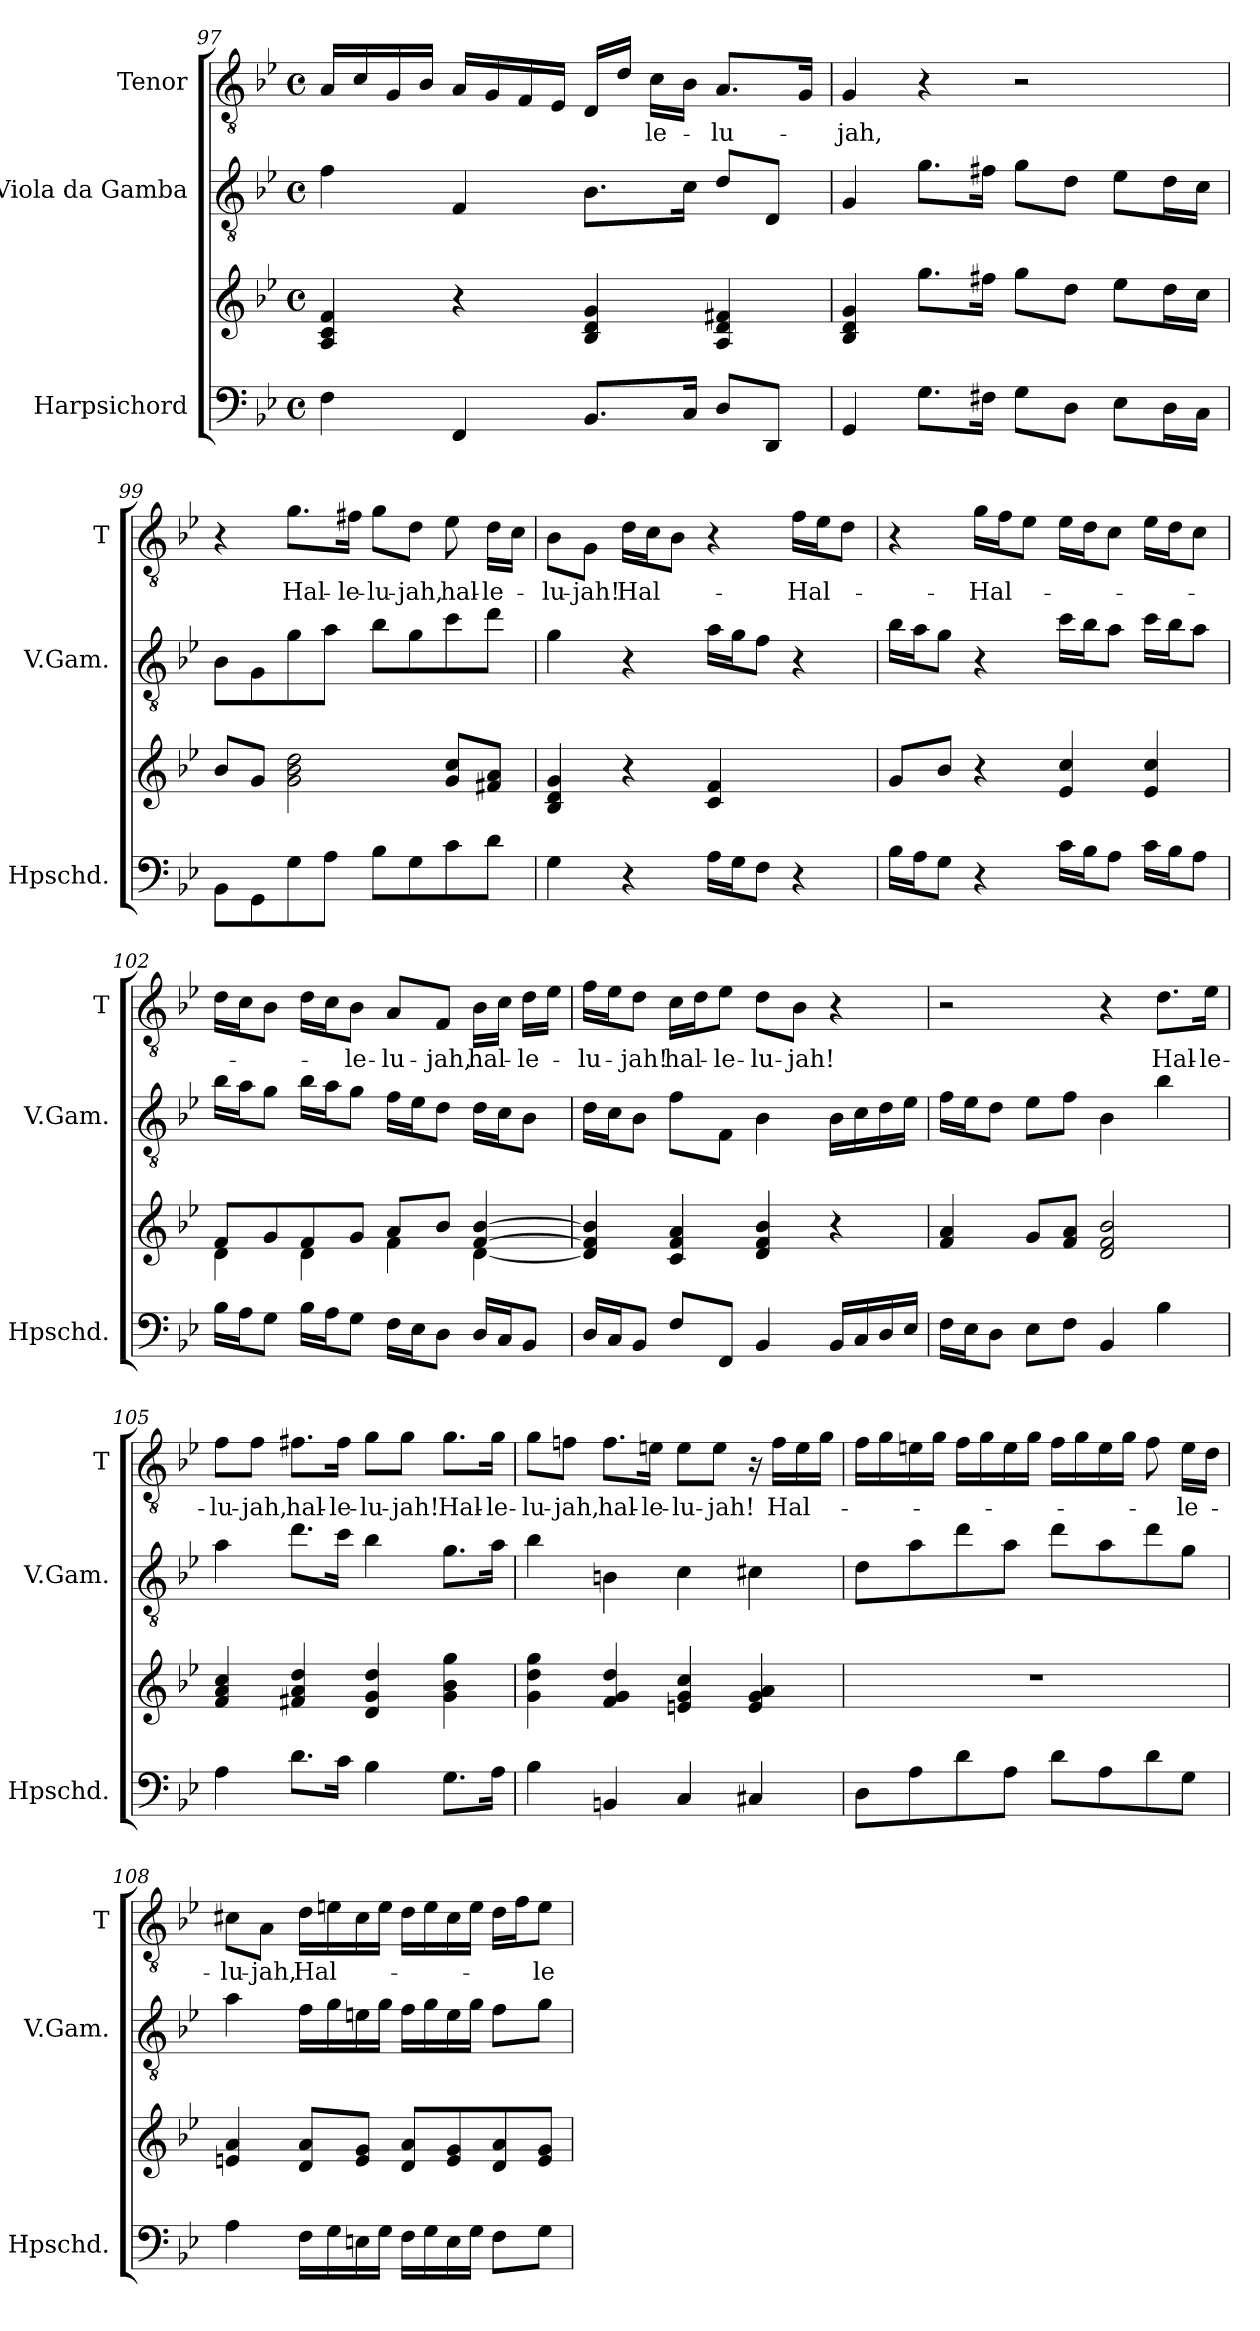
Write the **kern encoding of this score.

**kern	**kern	**kern	**kern	**text
*part3	*part3	*part2	*part1	*part1
*staff4	*staff3	*staff2	*staff1	*staff1
*I"Harpsichord	*	*I"Viola da Gamba	*I"Tenor	*
*I'Hpschd.	*	*I'V.Gam.	*I'T	*
!!LO:LB:g=z
*clefF4	*clefG2	*clefGv2	*clefGv2	*
*	*	*ITrd7c12	*	*
*k[b-e-]	*k[b-e-]	*k[b-e-]	*k[b-e-]	*
*B-:	*B-:	*B-:	*B-:	*
*M4/4	*M4/4	*M4/4	*M4/4	*
*met(c)	*met(c)	*met(c)	*met(c)	*
=97	=97	=97	=97	=97
4F\	4A/ 4c/ 4f/	4F\	16A/LL	.
.	.	.	16c/	.
.	.	.	16G/	.
.	.	.	16B-/JJ	.
4FF/	4r	4FF/	16A/LL	.
.	.	.	16G/	.
.	.	.	16F/	.
.	.	.	16E-/JJ	.
8.BB-/L	4B-/ 4d/ 4g/	8.BB-\L	16D/LL	.
.	.	.	16d/JJ	.
!	!	!	!	!LO:LY:b
.	.	.	16c\LL	-le-
16C/Jk	.	16C\Jk	16B-\JJ	.
!	!	!	!	!LO:LY:b
8D/L	4A/ 4d/ 4f#X/	8D/L	8.A/L	-lu-
8DD/J	.	8DD/J	.	.
.	.	.	16G/Jk	.
=98	=98	=98	=98	=98
!	!	!	!	!LO:LY:b
4GG/	4B-/ 4d/ 4g/	4GG/	4G/	-jah,
8.G\L	8.gg\L	8.G\L	4r	.
16F#X\Jk	16ff#X\Jk	16F#X\Jk	.	.
8G\L	8gg\L	8G\L	2r	.
8D\J	8dd\J	8D\J	.	.
8E-\L	8ee-\L	8E-\L	.	.
16D\L	16dd\L	16D\L	.	.
16C\JJ	16cc\JJ	16C\JJ	.	.
=99	=99	=99	=99	=99
8BB-\L	8b-/L	8BB-\L	4r	.
8GG\	8g/J	8GG\	.	.
!	!	!	!	!LO:LY:b
8G\	2g\ 2b-\ 2dd\	8G\	8.g\L	Hal-
8A\J	.	8A\J	.	.
!	!	!	!	!LO:LY:b
.	.	.	16f#X\Jk	-le-
!	!	!	!	!LO:LY:b
8B-\L	.	8B-\L	8g\L	-lu-
!	!	!	!	!LO:LY:b
8G\	.	8G\	8d\J	-jah,
!	!	!	!	!LO:LY:b
8c\	8g/ 8cc/L	8c\	8e-\	hal-
!	!	!	!	!LO:LY:b
8d\J	8f#X/ 8a/J	8d\J	16d\LL	-le-
.	.	.	16c\JJ	.
!!LO:PB:g=z
=100	=100	=100	=100	=100
!	!	!	!	!LO:LY:b
4G\	4B-/ 4d/ 4g/	4G\	8B-\L	-lu-
!	!	!	!	!LO:LY:b
.	.	.	8G\J	-jah!
!	!	!	!	!LO:LY:b
4r	4r	4r	16d\LL	Hal-
.	.	.	16c\J	.
.	.	.	8B-\J	.
16A\LL	4c/ 4f/	16A\LL	4r	.
16G\J	.	16G\J	.	.
8F\J	.	8F\J	.	.
!	!	!	!	!LO:LY:b
4r	4ryy	4r	16f\LL	-Hal-
.	.	.	16e-\J	.
.	.	.	8d\J	.
!!LO:PB:g=z
=101	=101	=101	=101	=101
16B-\LL	8g/L	16B-\LL	4r	.
16A\J	.	16A\J	.	.
8G\J	8b-/J	8G\J	.	.
!	!	!	!	!LO:LY:b
4r	4r	4r	16g\LL	-Hal-
.	.	.	16f\J	.
.	.	.	8e-\J	.
16c\LL	4e-/ 4cc/	16c\LL	16e-\LL	.
16B-\J	.	16B-\J	16d\J	.
8A\J	.	8A\J	8c\J	.
16c\LL	4e-/ 4cc/	16c\LL	16e-\LL	.
16B-\J	.	16B-\J	16d\J	.
8A\J	.	8A\J	8c\J	.
=102	=102	=102	=102	=102
*	*^	*	*	*
16B-\LL	8f/L	4d\	16B-\LL	16d\LL	.
16A\J	.	.	16A\J	16c\J	.
8G\J	8g/	.	8G\J	8B-\J	.
16B-\LL	8f/	4d\	16B-\LL	16d\LL	.
16A\J	.	.	16A\J	16c\J	.
!	!	!	!	!	!LO:LY:b
8G\J	8g/J	.	8G\J	8B-\J	-le-
!	!	!	!	!	!LO:LY:b
16F\LL	8a/L	4f\	16F\LL	8A/L	-lu-
16E-\J	.	.	16E-\J	.	.
!	!	!	!	!	!LO:LY:b
8D\J	8b-/J	.	8D\J	8F/J	-jah,
!	!	!	!	!	!LO:LY:b
16D/LL	[4f/ [4b-/	[4d\	16D\LL	16B-\LL	hal-
16C/J	.	.	16C\J	16c\JJ	.
!	!	!	!	!	!LO:LY:b
8BB-/J	.	.	8BB-\J	16d\LL	-le-
.	.	.	.	16e-\JJ	.
*	*v	*v	*	*	*
=103	=103	=103	=103	=103
!	!	!	!	!LO:LY:b
16D/LL	4d/] 4f/] 4b-/]	16D\LL	16f\LL	-lu-
16C/J	.	16C\J	16e-\J	.
!	!	!	!	!LO:LY:b
8BB-/J	.	8BB-\J	8d\J	-jah!
!	!	!	!	!LO:LY:b
8F/L	4c/ 4f/ 4a/	8F\L	16c\LL	hal-
.	.	.	16d\J	.
!	!	!	!	!LO:LY:b
8FF/J	.	8FF\J	8e-\J	-le-
!	!	!	!	!LO:LY:b
4BB-/	4d/ 4f/ 4b-/	4BB-\	8d\L	-lu-
!	!	!	!	!LO:LY:b
.	.	.	8B-\J	-jah!
16BB-/LL	4r	16BB-\LL	4r	.
16C/	.	16C\	.	.
16D/	.	16D\	.	.
16E-/JJ	.	16E-\JJ	.	.
!!LO:LB:g=z
=104	=104	=104	=104	=104
16F\LL	4f/ 4a/	16F\LL	2r	.
16E-\J	.	16E-\J	.	.
8D\J	.	8D\J	.	.
8E-\L	8g/L	8E-\L	.	.
8F\J	8f/ 8a/J	8F\J	.	.
4BB-/	2d/ 2f/ 2b-/	4BB-\	4r	.
!	!	!	!	!LO:LY:b
4B-\	.	4B-\	8.d\L	Hal-
!	!	!	!	!LO:LY:b
.	.	.	16e-\Jk	-le-
!!LO:LB:g=z
=105	=105	=105	=105	=105
!	!	!	!	!LO:LY:b
4A\	4f/ 4a/ 4cc/	4A\	8f\L	-lu-
!	!	!	!	!LO:LY:b
.	.	.	8f\J	-jah,
!	!	!	!	!LO:LY:b
8.d\L	4f#X/ 4a/ 4dd/	8.d\L	8.f#X\L	hal-
!	!	!	!	!LO:LY:b
16c\Jk	.	16c\Jk	16f#\Jk	-le-
!	!	!	!	!LO:LY:b
4B-\	4d/ 4g/ 4dd/	4B-\	8g\L	-lu-
!	!	!	!	!LO:LY:b
.	.	.	8g\J	-jah!
!	!	!	!	!LO:LY:b
8.G\L	4g\ 4b-\ 4gg\	8.G\L	8.g\L	Hal-
!	!	!	!	!LO:LY:b
16A\Jk	.	16A\Jk	16g\Jk	-le-
=106	=106	=106	=106	=106
!	!	!	!	!LO:LY:b
4B-\	4g\ 4dd\ 4gg\	4B-\	8g\L	-lu-
!	!	!	!	!LO:LY:b
.	.	.	8fni\J	-jah,
!	!	!	!	!LO:LY:b
4BBn/	4f/ 4g/ 4dd/	4BBn\	8.f\L	hal-
!	!	!	!	!LO:LY:b
.	.	.	16en\Jk	-le-
!	!	!	!	!LO:LY:b
4C/	4en/ 4g/ 4cc/	4C\	8e\L	-lu-
!	!	!	!	!LO:LY:b
.	.	.	8e\J	-jah!
4C#X/	4e/ 4g/ 4a/	4C#X\	16r	.
!	!	!	!	!LO:LY:b
.	.	.	16f\LL	Hal-
.	.	.	16e\	.
.	.	.	16g\JJ	.
=107	=107	=107	=107	=107
8D\L	1r	8D\L	16f\LL	.
.	.	.	16g\	.
8A\	.	8A\	16en\	.
.	.	.	16g\JJ	.
8d\	.	8d\	16f\LL	.
.	.	.	16g\	.
8A\J	.	8A\J	16e\	.
.	.	.	16g\JJ	.
8d\L	.	8d\L	16f\LL	.
.	.	.	16g\	.
8A\	.	8A\	16e\	.
.	.	.	16g\JJ	.
8d\	.	8d\	8f\	.
!	!	!	!	!LO:LY:b
8G\J	.	8G\J	16e\LL	-le-
.	.	.	16d\JJ	.
!!LO:PB:g=z
=108	=108	=108	=108	=108
!	!	!	!	!LO:LY:b
4A\	4en/ 4a/	4A\	8c#X\L	-lu-
!	!	!	!	!LO:LY:b
.	.	.	8A\J	-jah,
!	!	!	!	!LO:LY:b
16F\LL	8d/ 8a/L	16F\LL	16d\LL	Hal-
16G\	.	16G\	16en\	.
16En\	8e/ 8g/J	16En\	16c#\	.
16G\JJ	.	16G\JJ	16e\JJ	.
16F\LL	8d/ 8a/L	16F\LL	16d\LL	.
16G\	.	16G\	16e\	.
16E\	8e/ 8g/	16E\	16c#\	.
16G\JJ	.	16G\JJ	16e\JJ	.
8F\L	8d/ 8a/	8F\L	16d\LL	.
.	.	.	16f\J	.
!	!	!	!	!LO:LY:b
8G\J	8e/ 8g/J	8G\J	8e\J	-le-
=	=	=	=	=
*-	*-	*-	*-	*-
